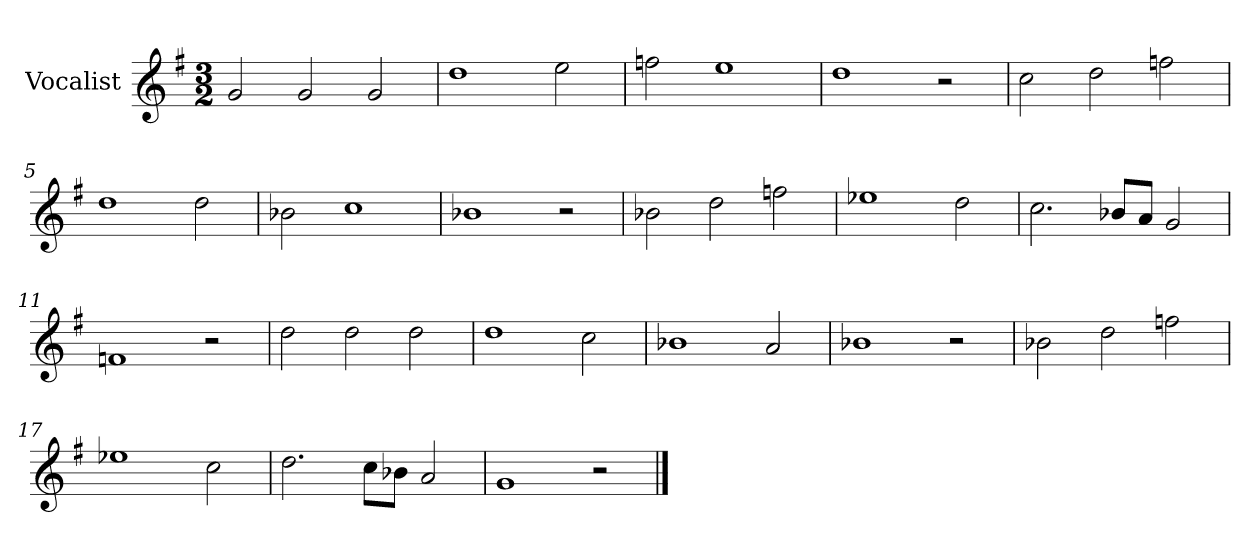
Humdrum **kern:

**kern
*part1
*staff1
*I"Vocalist
*k[f#]
*G:
*M3/2
=
2g
2g
2g
=1
1dd
2ee
=2
2ffn
1ee
=3
1dd
2r
=4
2cc
2dd
2ffn
=5
1dd
2dd
=6
2b-X
1cc
=7
1b-X
2r
=8
2b-X
2dd
2ffn
=9
1ee-X
2dd
=10
2.cc
8b-XL
8aJ
2g
=11
1fn
2r
=12
2dd
2dd
2dd
=13
1dd
2cc
=14
1b-X
2a
=15
1b-X
2r
=16
2b-X
2dd
2ffn
=17
1ee-X
2cc
=18
2.dd
8ccL
8b-XJ
2a
=19
1g
2r
==
*-
